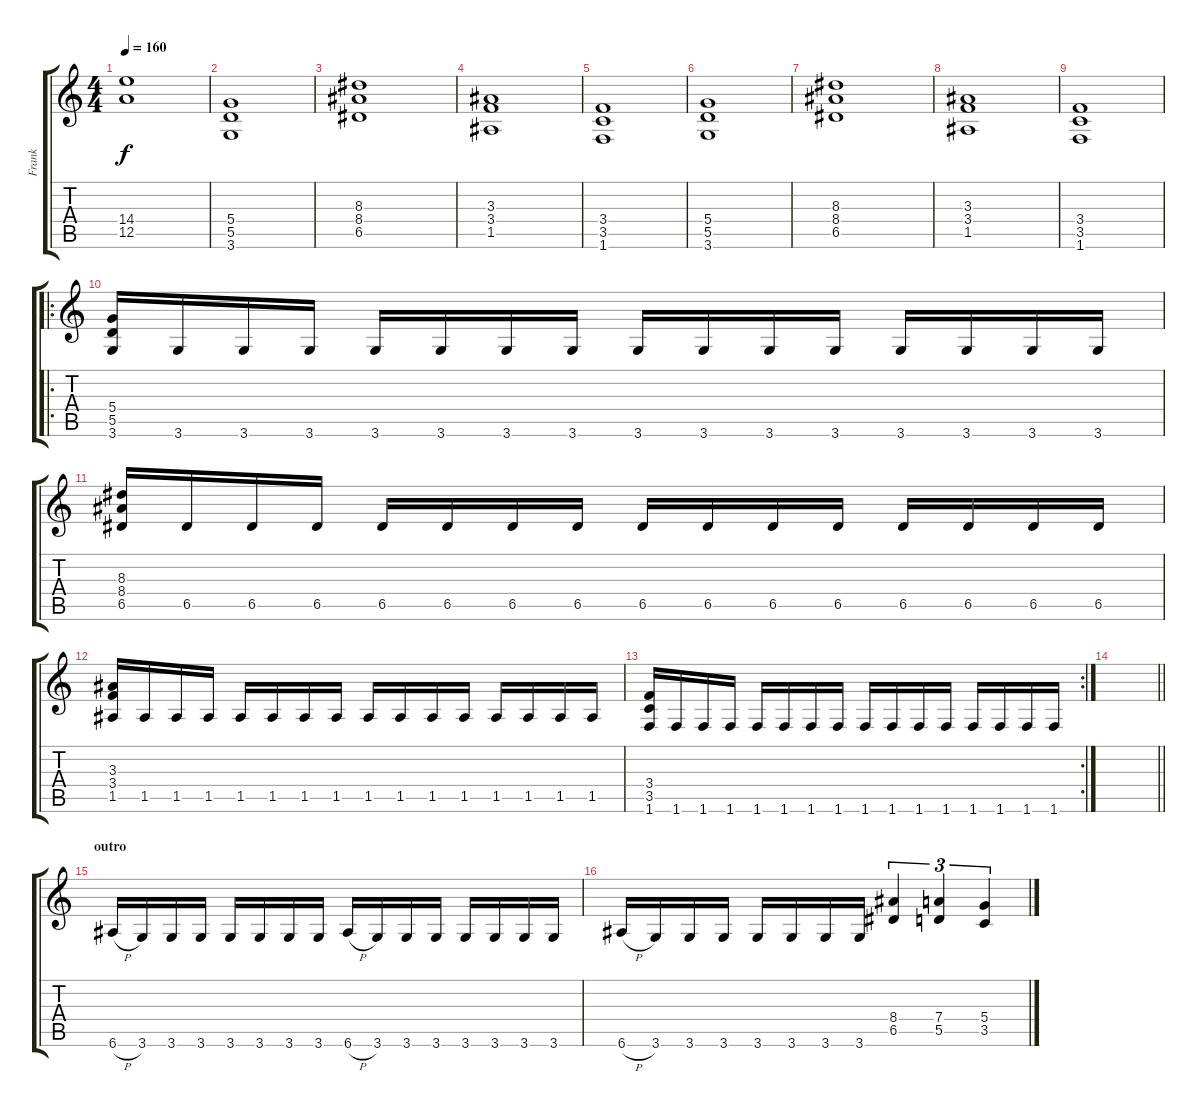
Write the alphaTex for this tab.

\track ("Frank" "Frank") {solo instrument overdrivenguitar}
\staff {score tabs}
\tuning (E4 B3 G3 D3 A2 E2) {hide}
\ts (4 4)
\tempo 160
\clef g2
\ks c
(14.4 12.5).1{dy f} |
(5.4 5.5 3.6).1 |
(8.3 8.4 6.5).1 |
(3.3 3.4 1.5).1 |
(3.4 3.5 1.6).1 |
(5.4 5.5 3.6).1 |
(8.3 8.4 6.5).1 |
(3.3 3.4 1.5).1 |
(3.4 3.5 1.6).1 |
\ro
(5.4 5.5 3.6).16 3.6.16 3.6.16 3.6.16 3.6.16 3.6.16 3.6.16 3.6.16 3.6.16 3.6.16 3.6.16 3.6.16 3.6.16 3.6.16 3.6.16 3.6.16 |
(8.3 8.4 6.5).16 6.5.16 6.5.16 6.5.16 6.5.16 6.5.16 6.5.16 6.5.16 6.5.16 6.5.16 6.5.16 6.5.16 6.5.16 6.5.16 6.5.16 6.5.16 |
(3.3 3.4 1.5).16 1.5.16 1.5.16 1.5.16 1.5.16 1.5.16 1.5.16 1.5.16 1.5.16 1.5.16 1.5.16 1.5.16 1.5.16 1.5.16 1.5.16 1.5.16 |
\rc 2
(3.4 3.5 1.6).16 1.6.16 1.6.16 1.6.16 1.6.16 1.6.16 1.6.16 1.6.16 1.6.16 1.6.16 1.6.16 1.6.16 1.6.16 1.6.16 1.6.16 1.6.16 |
\barLineRight lightlight
|
\section ("" "outro")
6.6{h}.16 3.6.16 3.6.16 3.6.16 3.6.16 3.6.16 3.6.16 3.6.16 6.6{h}.16 3.6.16 3.6.16 3.6.16 3.6.16 3.6.16 3.6.16 3.6.16 |
6.6{h}.16 3.6.16 3.6.16 3.6.16 3.6.16 3.6.16 3.6.16 3.6.16 (8.4 6.5).4{tu (3 2)} (7.4 5.5).4{tu (3 2)} (5.4 3.5).4{tu (3 2)}
